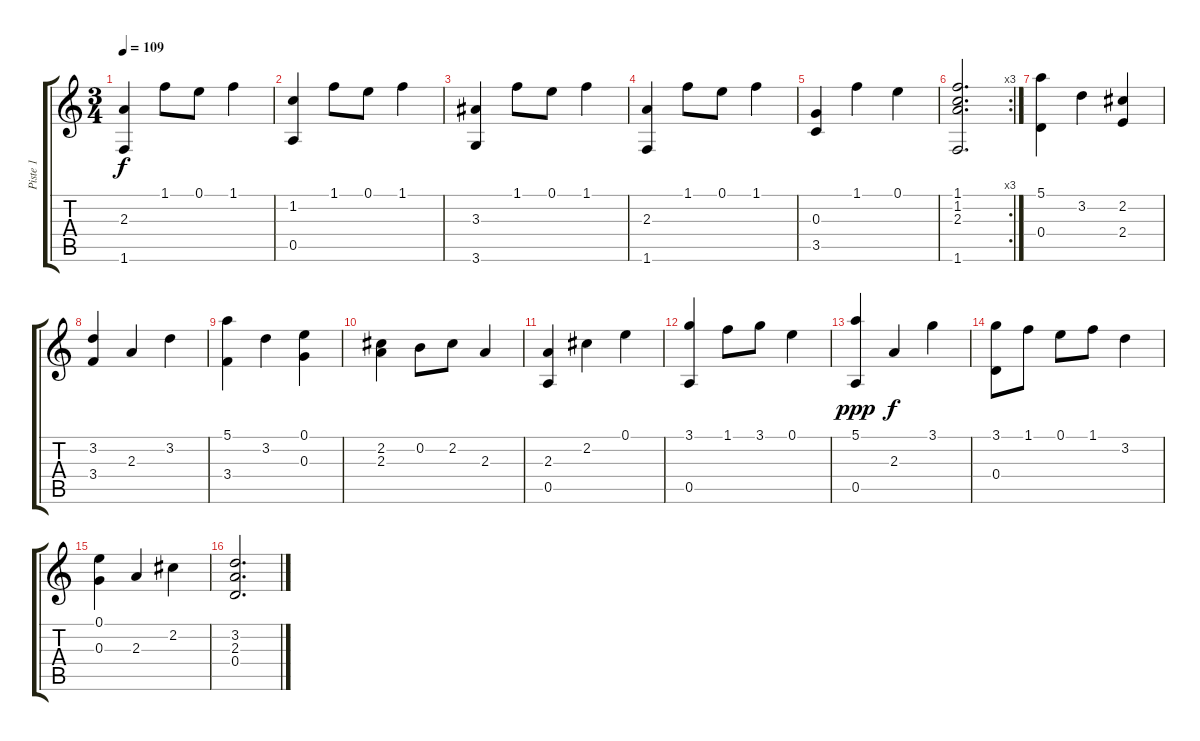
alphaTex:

\track ("Piste 1" "Piste 1") {instrument acousticguitarnylon}
\staff {score tabs}
\tuning (E4 B3 G3 D3 A2 E2) {hide}
\ts (3 4)
\tempo 109
\clef g2
\ks c
(2.3 1.6).4{dy f beam Up beam split} 1.1.8 0.1.8 1.1.4 |
(1.2 0.5).4 1.1.8 0.1.8 1.1.4 |
(3.3 3.6).4{beam Up beam split} 1.1.8 0.1.8 1.1.4 |
(2.3 1.6).4{beam Up beam split} 1.1.8 0.1.8 1.1.4 |
(0.3 3.5).4{beam Up beam split} 1.1.4 0.1.4 |
\rc 3
(1.1 1.2 2.3 1.6).2{d} |
(5.1 0.4).4 3.2.4 (2.2 2.4).4 |
(3.2 3.4).4 2.3.4 3.2.4 |
(5.1 3.4).4 3.2.4 (0.1 0.3).4 |
(2.2 2.3).4 0.2.8 2.2.8 2.3.4 |
(2.3 0.5).4{beam Up beam split} 2.2.4 0.1.4 |
(3.1 0.5).4 1.1.8 3.1.8 0.1.4 |
(5.1 0.5).4{dy ppp} 2.3.4{dy f} 3.1.4 |
(3.1 0.4).8 1.1.8 0.1.8 1.1.8 3.2.4 |
(0.1 0.3).4 2.3.4 2.2.4 |
(3.2 2.3 0.4).2{d}
